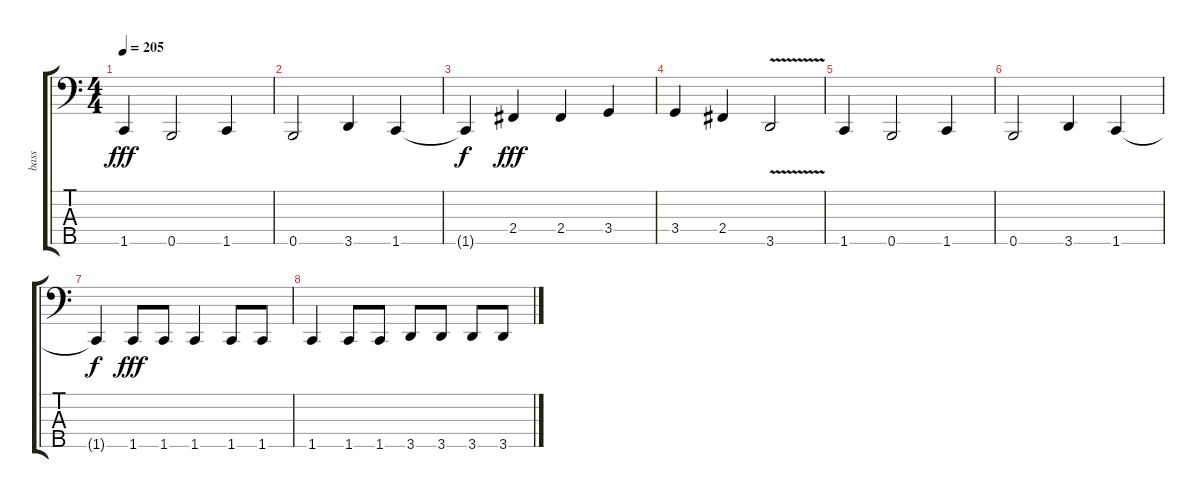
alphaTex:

\track ("bass" "bass") {instrument electricbassfinger}
\staff {score tabs}
\tuning (G2 D2 A1 E1 B0) {hide}
\ts (4 4)
\tempo 205
\clef f4
\ks c
1.5.4{dy fff} 0.5.2 1.5.4 |
0.5.2 3.5.4 1.5.4 |
1.5{t}.4{dy f} 2.4.4{dy fff} 2.4.4 3.4.4 |
3.4.4 2.4.4 3.5{v}.2 |
1.5.4 0.5.2 1.5.4 |
0.5.2 3.5.4 1.5.4 |
1.5{t}.4{dy f} 1.5.8{dy fff} 1.5.8 1.5.4 1.5.8 1.5.8 |
1.5.4 1.5.8 1.5.8 3.5.8 3.5.8 3.5.8 3.5.8
